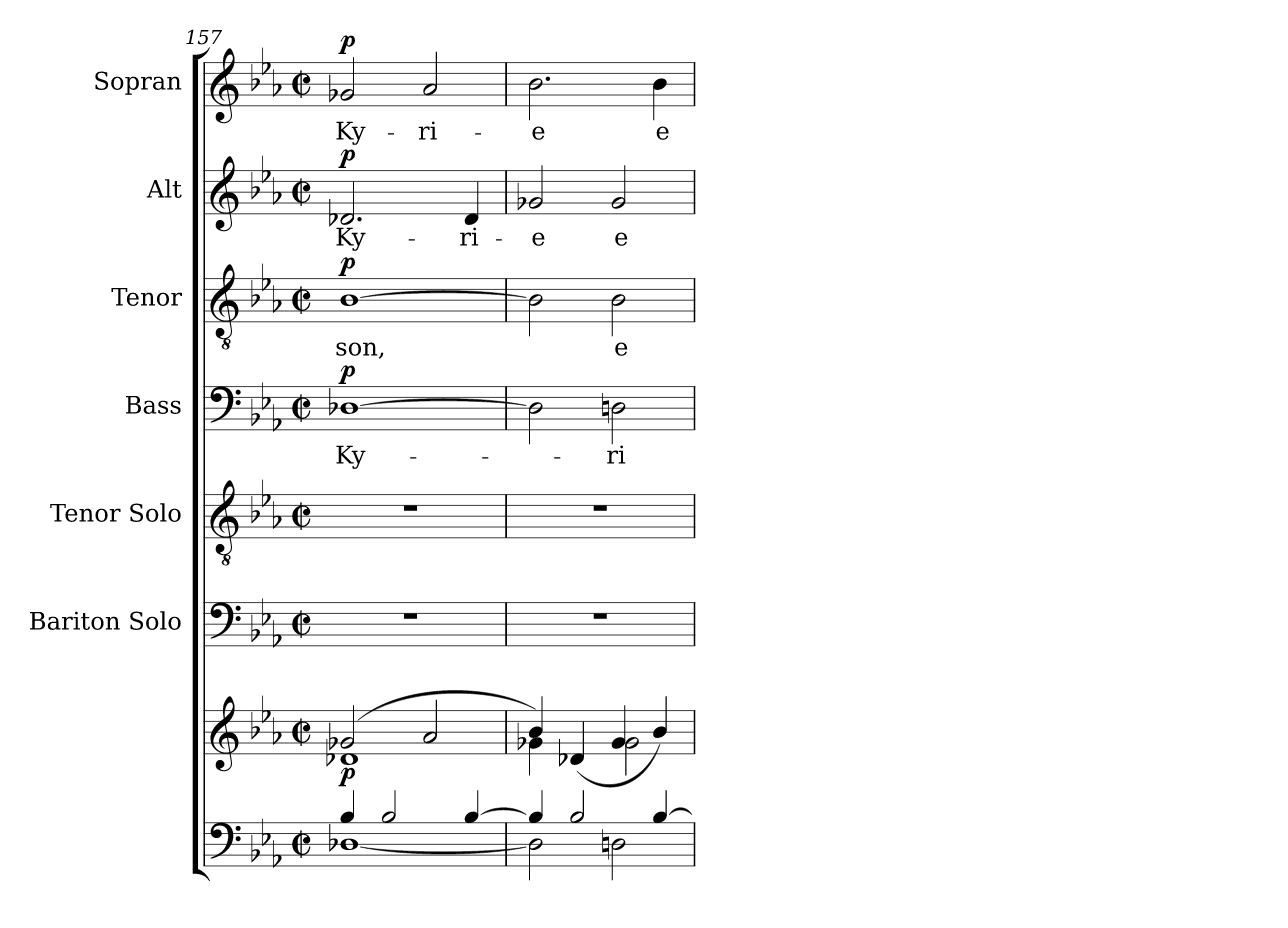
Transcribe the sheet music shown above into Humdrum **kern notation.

**kern	**kern	**dynam	**kern	**kern	**kern	**text	**dynam	**kern	**text	**dynam	**kern	**text	**dynam	**kern	**text	**dynam
*part7	*part7	*part7	*part6	*part5	*part4	*part4	*part4	*part3	*part3	*part3	*part2	*part2	*part2	*part1	*part1	*part1
*staff8	*staff7	*staff7/8	*staff6	*staff5	*staff4	*staff4	*staff4	*staff3	*staff3	*staff3	*staff2	*staff2	*staff2	*staff1	*staff1	*staff1
*	*	*	*I"Bariton Solo	*I"Tenor Solo	*I"Bass	*	*	*I"Tenor	*	*	*I"Alt	*	*	*I"Sopran	*	*
*	*	*	*	*	*I'B.	*	*	*I'T.	*	*	*I'A.	*	*	*I'S.	*	*
*clefF4	*clefG2	*	*clefF4	*clefGv2	*clefF4	*	*	*clefGv2	*	*	*clefG2	*	*	*clefG2	*	*
*k[b-e-a-]	*k[b-e-a-]	*	*k[b-e-a-]	*k[b-e-a-]	*k[b-e-a-]	*	*	*k[b-e-a-]	*	*	*k[b-e-a-]	*	*	*k[b-e-a-]	*	*
*E-:	*E-:	*	*E-:	*E-:	*E-:	*	*	*E-:	*	*	*E-:	*	*	*E-:	*	*
*M2/2	*M2/2	*	*M2/2	*M2/2	*M2/2	*	*	*M2/2	*	*	*M2/2	*	*	*M2/2	*	*
*met(c|)	*met(c|)	*	*met(c|)	*met(c|)	*met(c|)	*	*	*met(c|)	*	*	*met(c|)	*	*	*met(c|)	*	*
=157	=157	=157	=157	=157	=157	=157	=157	=157	=157	=157	=157	=157	=157	=157	=157	=157
*^	*^	*	*	*	*	*	*	*	*	*	*	*	*	*	*	*
!	!	!	!	!LO:DY:b	!	!	!	!LO:LY:b	!LO:DY:a	!	!LO:LY:b	!LO:DY:a	!	!LO:LY:b	!LO:DY:a	!	!LO:LY:b	!LO:DY:a
4B-/	[<1D-X	(2g-X/	1d-X	p	1r	1r	[1D-X	Ky-	p	[1B-	-son,	p	2.d-X/	Ky-	p	2g-X/	Ky-	p
2B-/	.	.	.	.	.	.	.	.	.	.	.	.	.	.	.	.	.	.
!	!	!	!	!	!	!	!	!	!	!	!	!	!	!	!	!	!LO:LY:b	!
.	.	2a-/	.	.	.	.	.	.	.	.	.	.	.	.	.	2a-/	-ri-	.
!	!	!	!	!	!	!	!	!	!	!	!	!	!	!LO:LY:b	!	!	!	!
[>4B-/	.	.	.	.	.	.	.	.	.	.	.	.	4d-/	-ri-	.	.	.	.
=158	=158	=158	=158	=158	=158	=158	=158	=158	=158	=158	=158	=158	=158	=158	=158	=158	=158	=158
!	!	!	!	!	!	!	!	!	!	!	!	!	!	!LO:LY:b	!	!	!LO:LY:b	!
4B-/]	2D-\]	4b-/)	4g-X\	.	1r	1r	2D-\]	.	.	2B-\]	.	.	2g-X/	-e	.	2.b-\	-e	.
2B-/	.	(4d-X/	4ryy	.	.	.	.	.	.	.	.	.	.	.	.	.	.	.
!	!	!	!	!	!	!	!	!LO:LY:b	!	!	!LO:LY:b	!	!	!LO:LY:b	!	!	!	!
.	2Dn\	4g-/	2g-\	.	.	.	2Dn\	-ri-	.	2B-\	e-	.	2g-/	e-	.	.	.	.
!	!	!	!	!	!	!	!	!	!	!	!	!	!	!	!	!	!LO:LY:b	!
[>4B-/	.	4b-/)	.	.	.	.	.	.	.	.	.	.	.	.	.	4b-\	e-	.
*v	*v	*	*	*	*	*	*	*	*	*	*	*	*	*	*	*	*	*
*	*v	*v	*	*	*	*	*	*	*	*	*	*	*	*	*	*	*
=	=	=	=	=	=	=	=	=	=	=	=	=	=	=	=	=
*-	*-	*-	*-	*-	*-	*-	*-	*-	*-	*-	*-	*-	*-	*-	*-	*-
